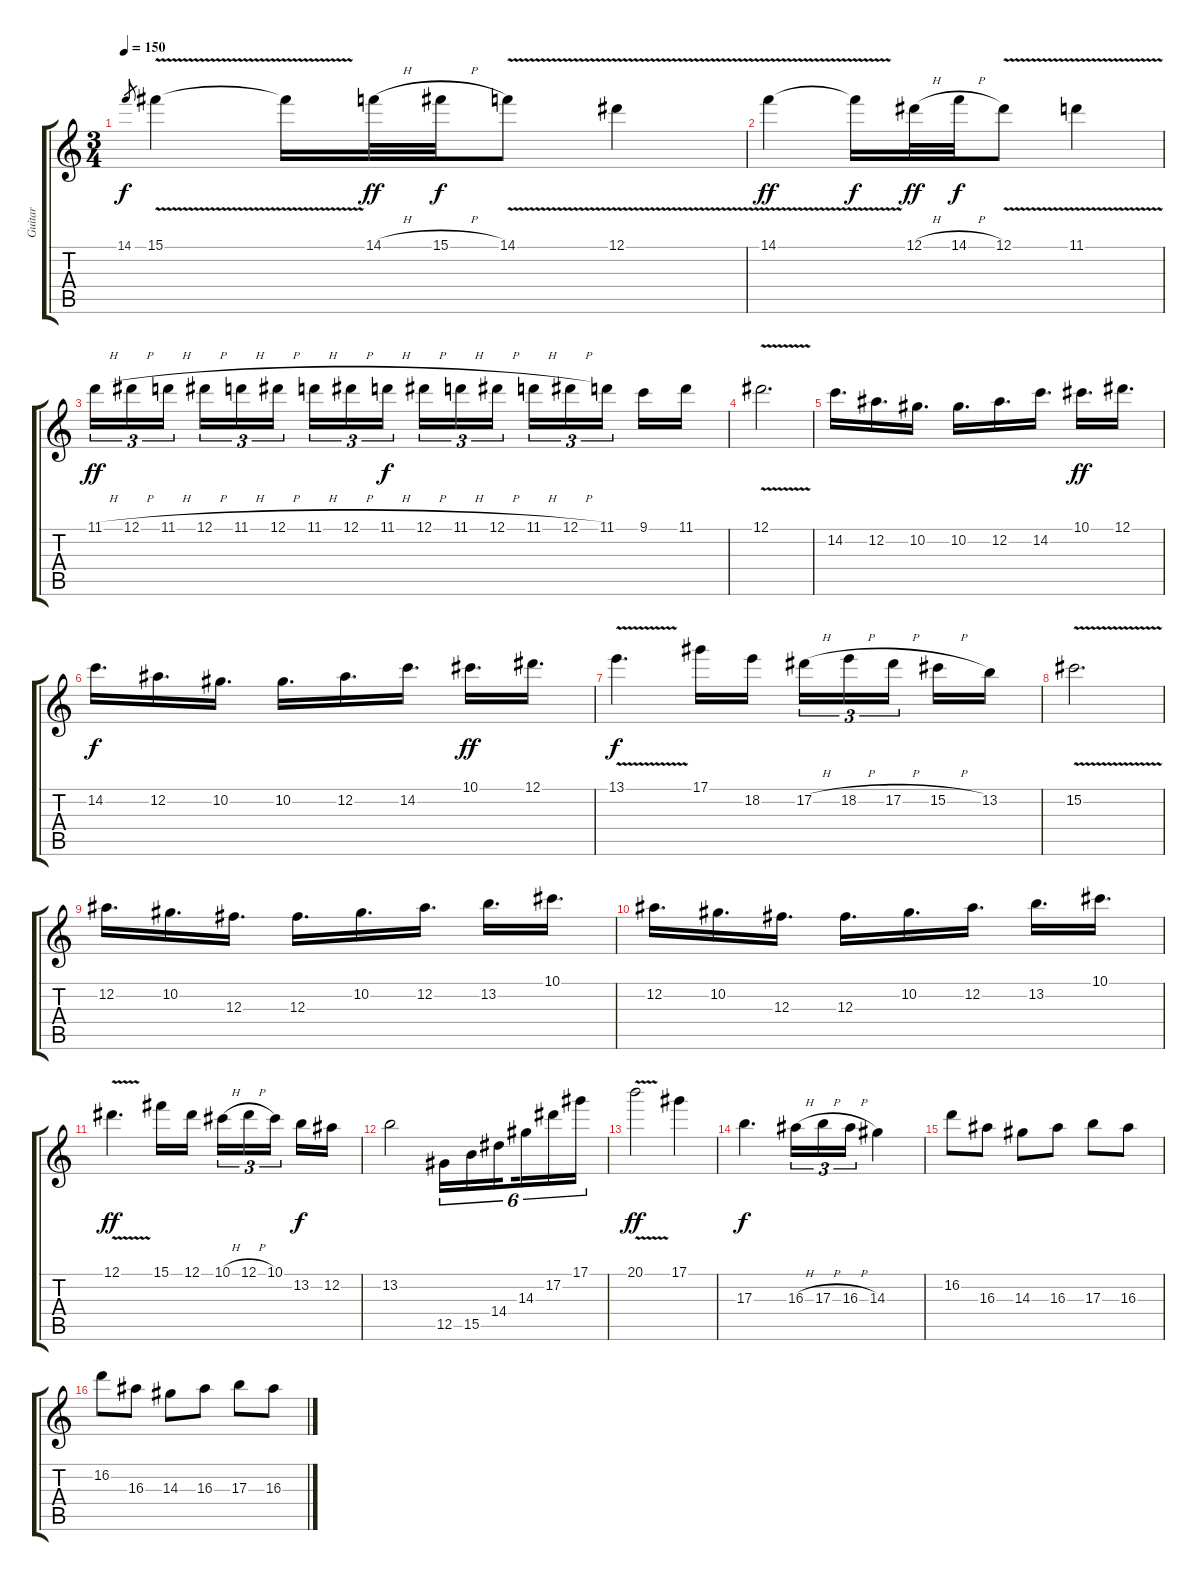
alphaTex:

\track ("Guitar" "Guitar") {instrument overdrivenguitar}
\staff {score tabs}
\tuning (Eb4 Bb3 Gb3 Db3 Ab2 Eb2) {hide}
\ts (3 4)
\tempo 150
\clef g2
\ks c
14.1.8{gr dy f} 15.1{v}.4 15.1{t}.16 14.1{h}.32{dy ff} 15.1{h}.32{dy f} 14.1{v}.8 12.1{v}.4 |
14.1{v}.4{dy ff} 14.1{t}.16{dy f} 12.1{h}.32{dy ff} 14.1{h}.32{dy f} 12.1{v}.8 11.1{v}.4 |
11.1{h}.16{tu (3 2) dy ff} 12.1{h}.16{tu (3 2)} 11.1{h}.16{tu (3 2) beam splitsecondary} 12.1{h}.16{tu (3 2)} 11.1{h}.16{tu (3 2)} 12.1{h}.16{tu (3 2)} 11.1{h}.16{tu (3 2)} 12.1{h}.16{tu (3 2)} 11.1{h}.16{tu (3 2) dy f beam splitsecondary} 12.1{h}.16{tu (3 2)} 11.1{h}.16{tu (3 2)} 12.1{h}.16{tu (3 2)} 11.1{h}.16{tu (3 2)} 12.1{h}.16{tu (3 2)} 11.1.16{tu (3 2) beam splitsecondary} 9.1.16 11.1.16 |
12.1{v}.2{d} |
\section ("" "")
14.2.16{d} 12.2.16{d} 10.2.16{d} 10.2.16{d} 12.2.16{d} 14.2.16{d} 10.1.16{d dy ff} 12.1.16{d} |
14.2.16{d dy f} 12.2.16{d} 10.2.16{d} 10.2.16{d} 12.2.16{d} 14.2.16{d} 10.1.16{d dy ff} 12.1.16{d} |
13.1{v}.4{d dy f} 17.1.16 18.2.16 17.2{h}.16{tu (3 2)} 18.2{h}.16{tu (3 2)} 17.2{h}.16{tu (3 2) beam splitsecondary} 15.2{h}.16 13.2.16 |
15.2{v}.2{d} |
12.2.16{d} 10.2.16{d} 12.3.16{d} 12.3.16{d} 10.2.16{d} 12.2.16{d} 13.2.16{d} 10.1.16{d} |
12.2.16{d} 10.2.16{d} 12.3.16{d} 12.3.16{d} 10.2.16{d} 12.2.16{d} 13.2.16{d} 10.1.16{d} |
12.1{v}.4{d dy ff} 15.1.16 12.1.16 10.1{h}.16{tu (3 2)} 12.1{h}.16{tu (3 2)} 10.1.16{tu (3 2) beam splitsecondary} 13.2.16{dy f} 12.2.16 |
13.2.2 12.5.16{tu (6 4)} 15.5.16{tu (6 4)} 14.4.16{tu (6 4) beam splitsecondary} 14.3.16{tu (6 4)} 17.2.16{tu (6 4)} 17.1.16{tu (6 4)} |
20.1{v}.2{dy ff} 17.1.4 |
17.3.4{d dy f} 16.3{h}.16{tu (3 2)} 17.3{h}.16{tu (3 2)} 16.3{h}.16{tu (3 2)} 14.3.4 |
\section ("" "")
16.2.8 16.3.8 14.3.8 16.3.8 17.3.8 16.3.8 |
16.2.8 16.3.8 14.3.8 16.3.8 17.3.8 16.3.8
